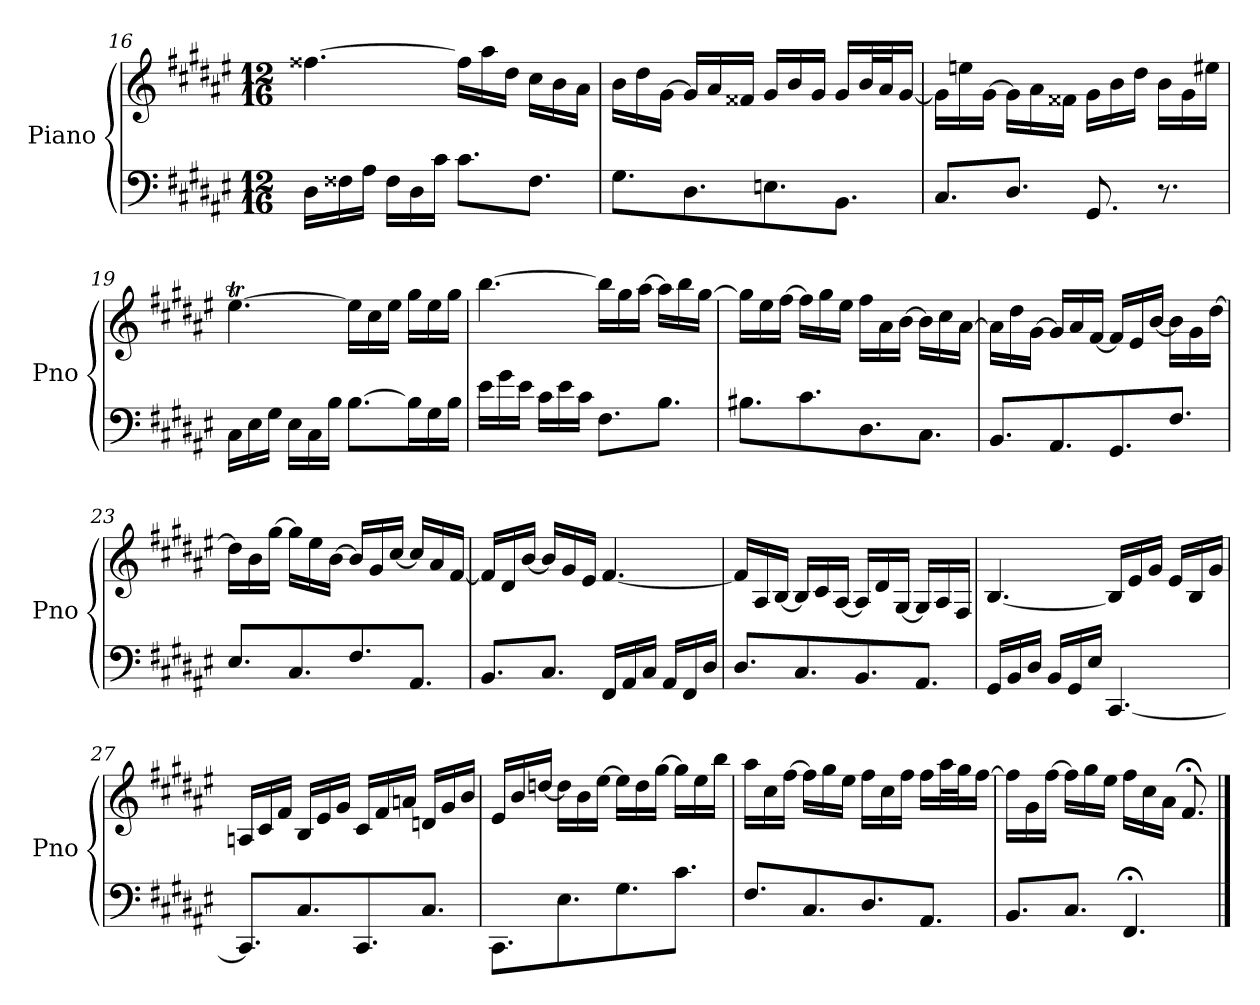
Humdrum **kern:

**kern	**kern
*part1	*part1
*staff2	*staff1
*I"Piano	*
*I'Pno	*
!!LO:PB:g=z
*clefF4	*clefG2
*k[f#c#g#d#a#e#]	*k[f#c#g#d#a#e#]
*M12/16	*M12/16
=16	=16
16D#\LL	[4.ff##X\
16F##X\	.
16A#\JJ	.
16F##\LL	.
16D#\	.
16c#\JJ	.
8.c#\L	16ff##\LL]
.	16aa#\
.	16dd#\JJ
8.F##\J	16cc#\LL
.	16b\
.	16a#\JJ
=17	=17
8.G#\L	16b\LL
.	16dd#\
.	[16g#\JJ
8.D#\	16g#/LL]
.	16a#/
.	16f##X/JJ
8.En\	16g#/LL
.	16b/
.	16g#/JJ
8.BB\J	16g#/LL
.	32b/L
.	32a#/J
.	[16g#/JJ
=18	=18
8.C#/L	16g#\LL]
.	16een\
.	[16g#\JJ
8.D#/J	16g#\LL]
.	16a#\
.	16f##X\JJ
8.GG#/	16g#\LL
.	16b\
.	16dd#\JJ
8.r	16b\LL
.	16g#\
.	16ee#X\JJ
=19	=19
16C#\LL	[4.ee#t\
16E#\	.
16G#\JJ	.
16E#\LL	.
16C#\	.
16B\JJ	.
[8.B\L	16ee#\LL]
.	16cc#\
.	16ee#\JJ
16B\L]	16gg#\LL
16G#\	16ee#\
16B\JJ	16gg#\JJ
!!LO:LB:g=z
=20	=20
16e#\LL	[4.bb\
16g#\	.
16e#\JJ	.
16c#\LL	.
16e#\	.
16c#\JJ	.
8.F#\L	16bb\LL]
.	16gg#\
.	[16aa#\JJ
8.B\J	16aa#\LL]
.	16bb\
.	[16gg#\JJ
=21	=21
8.B#X\L	16gg#\LL]
.	16ee#\
.	[16ff#\JJ
8.c#\	16ff#\LL]
.	16gg#\
.	16ee#\JJ
8.D#\	16ff#\LL
.	16a#\
.	[16b\JJ
8.C#\J	16b\LL]
.	16cc#\
.	[16a#\JJ
=22	=22
8.BB/L	16a#\LL]
.	16dd#\
.	[16g#\JJ
8.AA#/	16g#/LL]
.	16a#/
.	[16f#/JJ
8.GG#/	16f#/LL]
.	16e#/
.	[16b/JJ
8.F#/J	16b\LL]
.	16g#\
.	[16dd#\JJ
=23	=23
8.E#/L	16dd#\LL]
.	16b\
.	[16gg#\JJ
8.C#/	16gg#\LL]
.	16ee#\
.	[16b\JJ
8.F#/	16b/LL]
.	16g#/
.	[16cc#/JJ
8.AA#/J	16cc#/LL]
.	16a#/
.	[16f#/JJ
!!LO:LB:g=z
=24	=24
8.BB/L	16f#/LL]
.	16d#/
.	[16b/JJ
8.C#/J	16b/LL]
.	16g#/
.	16e#/JJ
16FF#/LL	[4.f#/
16AA#/	.
16C#/JJ	.
16AA#/LL	.
16FF#/	.
16D#/JJ	.
=25	=25
8.D#/L	16f#/LL]
.	16A#/
.	[16B/JJ
8.C#/	16B/LL]
.	16c#/
.	[16A#/JJ
8.BB/	16A#/LL]
.	16d#/
.	[16G#/JJ
8.AA#/J	16G#/LL]
.	16A#/
.	16F#/JJ
=26	=26
16GG#/LL	[4.B/
16BB/	.
16D#/JJ	.
16BB/LL	.
16GG#/	.
16E#/JJ	.
[4.CC#/	16B/LL]
.	16e#/
.	16g#/JJ
.	16e#/LL
.	16B/
.	16g#/JJ
=27	=27
8.CC#/L]	16An/LL
.	16c#/
.	16f#/JJ
8.C#/	16B/LL
.	16e#/
.	16g#/JJ
8.CC#/	16c#/LL
.	16f#/
.	16an/JJ
8.C#/J	16dn/LL
.	16g#/
.	16b/JJ
!!LO:LB:g=z
=28	=28
8.CC#\L	16e#/LL
.	16b/
.	[16ddn/JJ
8.E#\	16dd\LL]
.	16b\
.	[16ee#\JJ
8.G#\	16ee#\LL]
.	16dd\
.	[16gg#\JJ
8.c#\J	16gg#\LL]
.	16ee#\
.	16bb\JJ
=29	=29
8.F#/L	16aa#\LL
.	16cc#\
.	[16ff#\JJ
8.C#/	16ff#\LL]
.	16gg#\
.	16ee#\JJ
8.D#/	16ff#\LL
.	16cc#\
.	16ff#\JJ
8.AA#/J	16ff#\LL
.	32aa#\L
.	32gg#\J
.	[16ff#\JJ
=30	=30
8.BB/L	16ff#\LL]
.	16g#\
.	[16ff#\JJ
8.C#/J	16ff#\LL]
.	16gg#\
.	16ee#\JJ
4.FF#;/	16ff#\LL
.	16cc#\
.	16a#\JJ
.	8.f#;</
==	==
*-	*-
